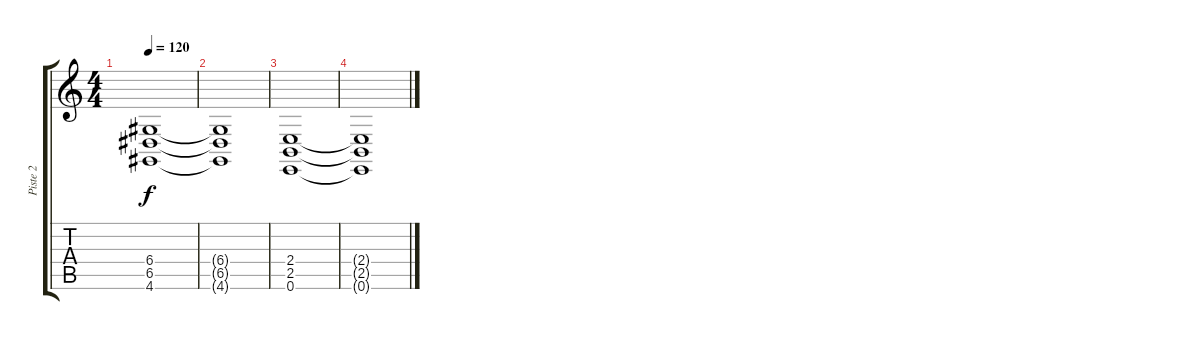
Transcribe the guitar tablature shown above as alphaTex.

\track ("Piste 2" "Piste 2") {instrument pad7halo}
\staff {score tabs}
\tuning (E4 B3 G3 D3 A2 E2) {hide}
\ts (4 4)
\tempo 120
\clef g2
\ks c
(6.4 6.5 4.6).1{dy f} |
(6.4{t} 6.5{t} 4.6{t}).1 |
(2.4 2.5 0.6).1 |
(2.4{t} 2.5{t} 0.6{t}).1
